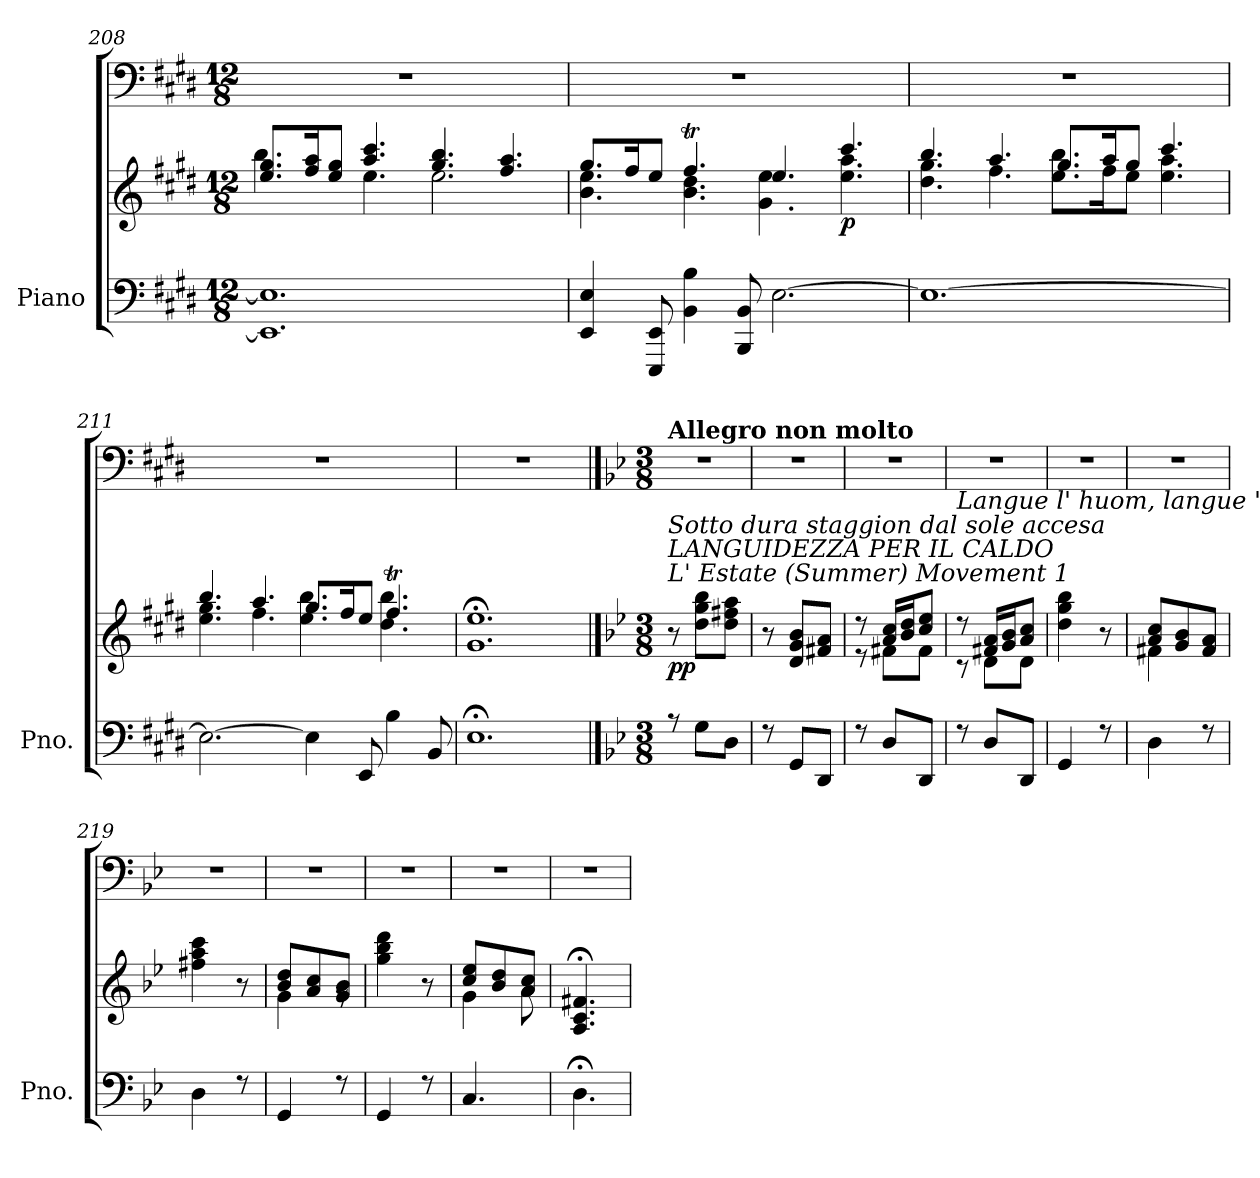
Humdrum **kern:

**kern	**kern	**kern	**dynam
*part1	*part1	*part1	*part1
*staff3	*staff2	*staff1	*staff1/2/3
*I"Piano	*	*	*
*I'Pno.	*	*	*
!!LO:LB:g=z
*clefF4	*clefG2	*clefF4	*
*k[f#c#g#d#]	*k[f#c#g#d#]	*k[f#c#g#d#]	*
*M12/8	*M12/8	*M12/8	*
=208	=208	=208	=208
*^	*^	*	*
1.EE] 1.E]	1.ryy	8.ee/ 8.gg#/L	4.bb\	1.r	.
.	.	16ff#/ 16aa/K	.	.	.
.	.	8ee/ 8gg#/J	.	.	.
.	.	4.aa/ 4.ccc#/	4.ee\	.	.
.	.	4.gg#/ 4.bb/	2.ee\	.	.
.	.	4.ff#/ 4.aa/	.	.	.
!!LO:LB:g=z
=209	=209	=209	=209	=209	=209
4EE/ 4E/	1.ryy	8.gg#/L	4.b\ 4.ee\	1.r	.
.	.	16ff#/K	.	.	.
8EEE/ 8EE/	.	8ee/J	.	.	.
4BB\ 4B\	.	4.ff#T/	4.b\ 4.dd#\	.	.
8BBB/ 8BB/	.	.	.	.	.
[2.E\	.	4.ee/	4.g#\ 4.ee\	.	.
!	!	!	!	!	!LO:DY:b=2
.	.	4.ccc#/	4.ee\ 4.aa\	.	p
=210	=210	=210	=210	=210	=210
1.E_	1.ryy	4.bb/	4.dd#\ 4.gg#\	1.r	.
.	.	4.aa/	4.ff#\	.	.
.	.	8.gg#/L	8.ee\ 8.bb\L	.	.
.	.	16aa/K	16ff#\K	.	.
.	.	8gg#/J	8ee\J	.	.
.	.	4.ccc#/	4.ee\ 4.aa\	.	.
=211	=211	=211	=211	=211	=211
2.E\_	1.ryy	4.bb/	4.ee\ 4.gg#\	1.r	.
.	.	4.aa/	4.ff#\	.	.
4E\]	.	8.gg#/L	4.ee\ 4.bb\	.	.
.	.	16ff#/K	.	.	.
8EE/	.	8ee/J	.	.	.
4B\	.	4.ff#T/	4.dd#\ 4.bb\	.	.
8BB/	.	.	.	.	.
*	*	*v	*v	*	*
=212	=212	=212	=212	=212
1.E;<	1.ryy	1.g#;< 1.ee;<	1.r	.
!!LO:PB:g=z
==213	==213	==213	==213	==213
*k[b-e-]	*	*k[b-e-]	*k[b-e-]	*
*M3/8	*	*M3/8	*M3/8	*
!	!	!	!LO:TX:a:B:t=Allegro non molto	!
!	!	!LO:TX:a:i:t=L' Estate (Summer) Movement 1	!	!
!	!	!LO:TX:a:i:t=LANGUIDEZZA PER IL CALDO	!	!
!	!	!LO:TX:a:i:t=Sotto dura staggion dal sole accesa	!	!
!	!	!	!	!LO:DY:b=2
8r	4.ryy	8r	4.r	pp
8G\L	.	8dd\ 8gg\ 8bb-\L	.	.
8D\J	.	8dd\ 8ff#X\ 8aa\J	.	.
=214	=214	=214	=214	=214
8r	4.ryy	8r	4.r	.
8GG/L	.	8d/ 8g/ 8b-/L	.	.
8DD/J	.	8f#X/ 8a/J	.	.
=215	=215	=215	=215	=215
*	*	*^	*	*
8r	4.ryy	8r	8r	4.r	.
8D/L	.	16a/ 16cc/LL	8f#X\L	.	.
.	.	16b-/ 16dd/J	.	.	.
8DD/J	.	8cc/ 8ee-/J	8f#\J	.	.
=216	=216	=216	=216	=216	=216
!	!	!LO:TX:a:i:t=Langue l' huom, langue 'l gregge, ed arde il Pino;	!	!	!
8r	4.ryy	8r	8r	4.r	.
8D/L	.	16f#X/ 16a/LL	8d\L	.	.
.	.	16g/ 16b-/J	.	.	.
8DD/J	.	8a/ 8cc/J	8d\J	.	.
*	*	*v	*v	*	*
=217	=217	=217	=217	=217
4GG/	4.ryy	4dd\ 4gg\ 4bb-\	4.r	.
8r	.	8r	.	.
=218	=218	=218	=218	=218
*	*	*^	*	*
4D\	4.ryy	8a/ 8cc/L	4f#X\	4.r	.
.	.	8g/ 8b-/	.	.	.
8r	.	8f#/ 8a/J	8rg	.	.
*	*	*v	*v	*	*
=219	=219	=219	=219	=219
4D\	4.ryy	4ff#X\ 4aa\ 4ccc\	4.r	.
8r	.	8r	.	.
=220	=220	=220	=220	=220
*	*	*^	*	*
4GG/	4.ryy	8b-/ 8dd/L	4g\	4.r	.
.	.	8a/ 8cc/	.	.	.
8r	.	8g/ 8b-/J	8rg	.	.
*	*	*v	*v	*	*
=221	=221	=221	=221	=221
4GG/	4.ryy	4gg\ 4bb-\ 4ddd\	4.r	.
8r	.	8r	.	.
=222	=222	=222	=222	=222
*	*	*^	*	*
4.C/	4.ryy	8cc/ 8ee-/L	4g\	4.r	.
.	.	8b-/ 8dd/	.	.	.
.	.	8a/ 8cc/J	8a\	.	.
*	*	*v	*v	*	*
!!LO:LB:g=z
=223	=223	=223	=223	=223
4.D;<\	4.ryy	4.A/;< 4.c/;< 4.f#X/;<	4.r	.
*v	*v	*	*	*
=	=	=	=
*-	*-	*-	*-
